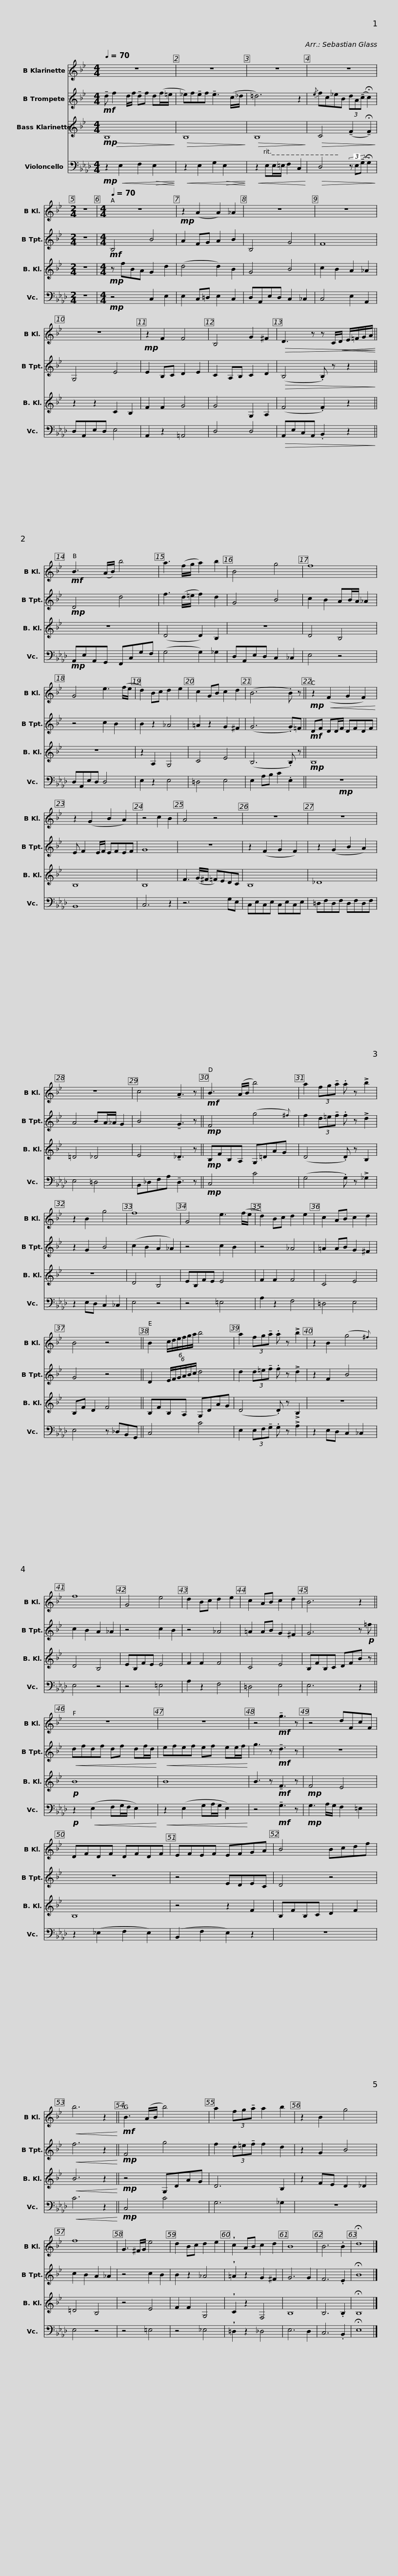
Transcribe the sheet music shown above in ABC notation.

X:1
%%score 1 2 3 4
L:1/8
Q:1/4=70
M:4/4
I:linebreak $
K:Ab
V:1 treble transpose=-2
V:2 treble transpose=-2
V:3 treble transpose=-14
V:4 bass
V:1
[K:Bb] z8 | z8 | z8 | z8 |$[M:2/4] z4 | %5
[M:4/4][Q:1/4=70] z8 |!mp! z2 (A2 A2) _A2 | z8 | z8 | z8 | %10
!mp! z2 F2 F4 |$ B,4 G2 ^F2 |!>(! D3 z z C/!<(!D/ E/=F/G/A/!>)!!<)! ||!mf! B3 (A/B/) b4 | a3 (f/g/ a2) b2 | %15
 B4 g4 |$ f8 | G4 e3 (f/e/ | d2) Bc d2 e2 | c2 GB c2 d2 | %20
 (B6 .B) z ||!mp! z2!<(! (F2 G2 F2)!<)! |$ z2 (G2 B2 A2) | z4 c2 B2 | A4 z4 | %25
 z8 | z8 |$ z8 | c4 !tenuto!A3 z ||!mf! B3 (A/B/ b4) | %30
 a2 (3fg!tenuto!a .a z !>!b2 | z2 B2 g4 |$ f8 | G4 e3 (f/e/ | d2) Bc d2 e2 | %35
 c2 AB c2 d2 | B4 z4 ||$ B2 (6:4:6c/d/e/f/g/a/ b4 | a2 (3fg!tenuto!a .a z !>!b2 | z2 B2 (g4{^f)} | %40
 f8 | G4 e4 |$ d2 Bc d2 e2 | c2 AB c2 d2 | B6 z2 || %45
 z8 | z8 |$ z4!mf! !tenuto!g3 z | z4 dFcF | DFDF DFDF | %50
 EFEF EFGA | B4 Bcdf |!<(! b6 z2!<)! ||$!mf! B3 (A/B/ b4) | a2 (3fg!tenuto!a a2 b2 | %55
 z2 B2 g4 | f8 | G3 ^F/G/ e4 | d2 Bc d2 e2 |$ !wedge!c2 AB c2 d2 | %60
 B8 | B6 .B2 | !fermata!d8 |] %63
V:2
[K:Bb]!mf! !tenuto!d f2 d/f/ !tenuto!df d(f/=e/ | _e)f!tenuto!ef !tenuto!e3 (c/_d/ | =d6) z2 |{/e} fc_eB (3dA(!tenuto!c !fermata!c2) |$[M:2/4] z4 | %5
[M:4/4]!mf! B,4 B4 | A2 FG A2 B2 | B,4 G4 | F8 | G,4 E4 | %10
 E2 B,C D2 E2 |$ C2 A,B, C2 D2 |!>(! (B,4 .B,) z z2!>)! ||!mp! D4 d4 | f3 (d/=e/ f2) d2 | %15
 G4 B4 |$ c2 B2 AB/A/ _A2 | z4 c2 B2 | B2 z2 _A4 | =A2 z2 G2 ^F2 | %20
 (G6 .G)=F ||!mf! DF DD/F/ DFDF |$ E F2 E/F/ EFEF | G8 | z8 | %25
 z2 (F2 G2 F2) | z2 (G2 B2 A2) |$ A4 BA/_A/ G2 | B4 !tenuto!G3 z ||!mp! F4 (g4{^f)} | %30
 f2 (3d=e!tenuto!f .f z !>!d2 | z2 G2 B4 |$ (c2 B2 A2 _A2) | z4 c2 B2 | z4 _A4 | %35
 =A2 AB G2 ^F2 | G4 z4 ||$ D2 (6:4:6E/F/G/A/B/c/ d4 | d2 (3d=e!tenuto!f .f z !>!d2 | z2 F2 B4 | %40
 c2 B2 A2 _A2 | z4 c2 B2 |$ z4 _A4 | =A2 AB G2 ^F2 | G6 z!p! =f || %45
!<(! dfdf df df/d/!<)! |!<(! efef ef ee/f/!<)! |$ g3 z!mf! !tenuto!d3 z | z8 | z8 | %50
 z4 EDEC | D4 z4 |!<(! f6 z2!<)! ||$!mp! F4 g4 | f2 (3d=e!tenuto!f f2 d2 | %55
 z2 G2 B4 | c2 B2 A2 _A2 | z4 c2 B2 | B2 z2 _A4 |$ !wedge!=A2 z2 G2 ^F2 | %60
 G6 G2 | F6 .E2 | !fermata!B8 |] %63
V:3
[K:Bb]!mp!!>(! B,8!>)! |!>(! B,8!>)! |!>(! B,8!>)! |!>(! C4 (!tenuto!F2 !tenuto!!fermata!F2)!>)! |$[M:2/4] z4 | %5
[M:4/4]!mp! z fBA G2 d2 | (d4 d2) B2 | G4 B4 | c2 B2 A2 _A2 | z2 z2 C2 B,2 | %10
 F2 F2 G4 |$ G4 G,2 A,2 | (F4 .F2) z2 || z8 | (D4 D2) B,2 | %15
 z8 |$ D4 B,4 | z8 | z2 A,2 G,4 | C4 E4 | %20
 (B,6 .B,) z ||!mp! B,8 |$ B,8 | B,8 | F3 (G/^F/ =F)EDC | %25
 B,8 | _D8 |$ =D4 _D4 | E4 !tenuto!_D3 z ||!mp! B,FB,A, G,=DAG | %30
 (D4 .D) z B,2 | z8 |$ D4 B,4 | EB,FE E4 | F2 F2 F4 | %35
 C4 E4 | B,F D2 F4 ||$ B,FB,A, G,DAG | (D4 .D) z !>!B,2 | z8 | %40
 D4 B,4 | EB,FE E4 |$ F2 F2 F4 | C4 E4 | B,FB,C DFB z || %45
!p! B8 | B8 |$ B3 z!mf! !tenuto!F3 z |!mp! F4 E4 | B,8 | %50
 z4 z2 F2 | B,FB,C D2 F2 |!<(! B6 z2!<)! ||$!mp! z4 G,DAG | D6 B,2 | %55
 z2 FE D2 _D2 | =D4 B,4 | z4 E4 | F2 F2 G,4 |$ !wedge!C2 z2 F,4 | %60
 B,8 | B,6 .B,2 | !fermata!B,8 |] %63
V:4
!mp! z2!<(! E,2 F,2!>(! E,2!<)!!>)! |!<(! z2 E,2 G,2!>(! E,2!<)!!>)! |!<(! z2 E,E,/=E,/ F,2 C,2!<)! |!>(! D,4 (3z E,(!tenuto!G, !fermata!G,2)!>)! |$[M:2/4] z4 | %5
[M:4/4]!mp! z4 C,2 E,2 | E,2 C,=D, E,2 C,2 | D,A,,E,D, C,2 _C,2 | C,4 E,2 A,,2 | D,A,,E,D, E,4 | %10
 A,,2 z2 =A,,4 |$ D,4 D,4 |!>(! A,,E,C,A,, .B,,2 z2!>)! ||!mp! A,,E,A,,G,, F,,C,G,F, | (G,4 G,2) _G,2 | %15
 D,A,,E,D, C,2 _C,2 |$ E,4 z4 | D,A,,E,D, D,4 | E,2 z2 E,4 | =D,4 E,4 | %20
 E,2 A,B, C2 .E,2 ||!mp! z8 |$ B,,8 | C,6 z2 | z6 G,E, | %25
 C,E,C,E, C,E,C,E, | =D,F,D,F, D,F,D,F, |$ E,4 =D,4 | B,,_D,F,A, !tenuto!D,3 z ||!mp! C,4 C4 | %30
 (G,4 .G,) z !>!_G,2 | z2 E,D, C,2 _C,2 |$ E,4 z4 | z4 =E,4 | A,2 z2 F,4 | %35
 =D,4 E,4 | E,4 z _D,B,,G,, ||$ C,4 C4 | E,2 (3E,F,!tenuto!G, .G, z !>!A,2 | z2 E,D, C,2 _C,2 | %40
 E,4 z4 | z4 =E,4 |$ A,2 z2 F,4 | =D,4 E,4 | E,6 z2 || %45
!p! z2!<(! (E,2 F,G,/F,/ E,2)!<)! |!<(! z2 (E,2 G,A,/G,/ E,2)!<)! |$ z4!mf! !tenuto!G,3 z |!mp! G,3 A,/G,/ F,2 =E,2 | z2 (_E,2 F,2 E,2) | %50
 (B,,2 F,2 E,2) z2 | z8 |!<(! C6 z2!<)! ||$!mp! C,4 C4 | G,6 _G,2 | %55
 z8 | E,4 z4 | z4 =E,4 | z4 _E,4 |$ !wedge!=D,2 z2 _D,4 | %60
 E,6 D,2 | C,6 .B,,2 | !fermata!E,8 |] %63
